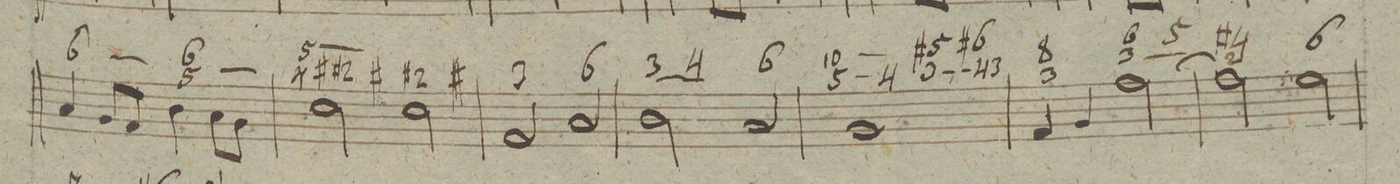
**kern	**fba	**dynam
*I"Organo	*	*
*clefF4	*	*
*k[]	*	*
*met(c|)	*	*
*M2/2	*	*
4C/	6	.
8BB/L	_	.
8AA/J	.	.
4D\	6 5	.
8C\L	_	.
8BB\J	.	.
=157	=157	=157
2E\	5_ 4	.
.	_ #2	.
.	x #	.
2E\	x #2	.
.	x #	.
=158	=158	=158
2AA/	3	.
2C/	6	.
=159	=159	=159
2D\	3_	.
.	4	.
2C/	6	.
=160	=160	=160
1BB/	10_ 5_	.
.	_ 4	.
.	#5 3	.
.	x _	.
.	#6 4	.
.	x 3	.
=161	=161	=161
4AA/	8 3	.
4BB/	.	.
[2A\	6 3_	.
.	5 _	.
.	x	.
=162	=162	=162
2A\]	#4 2	.
2G\	6	.
=163	=163	=163
*-	*-	*-
